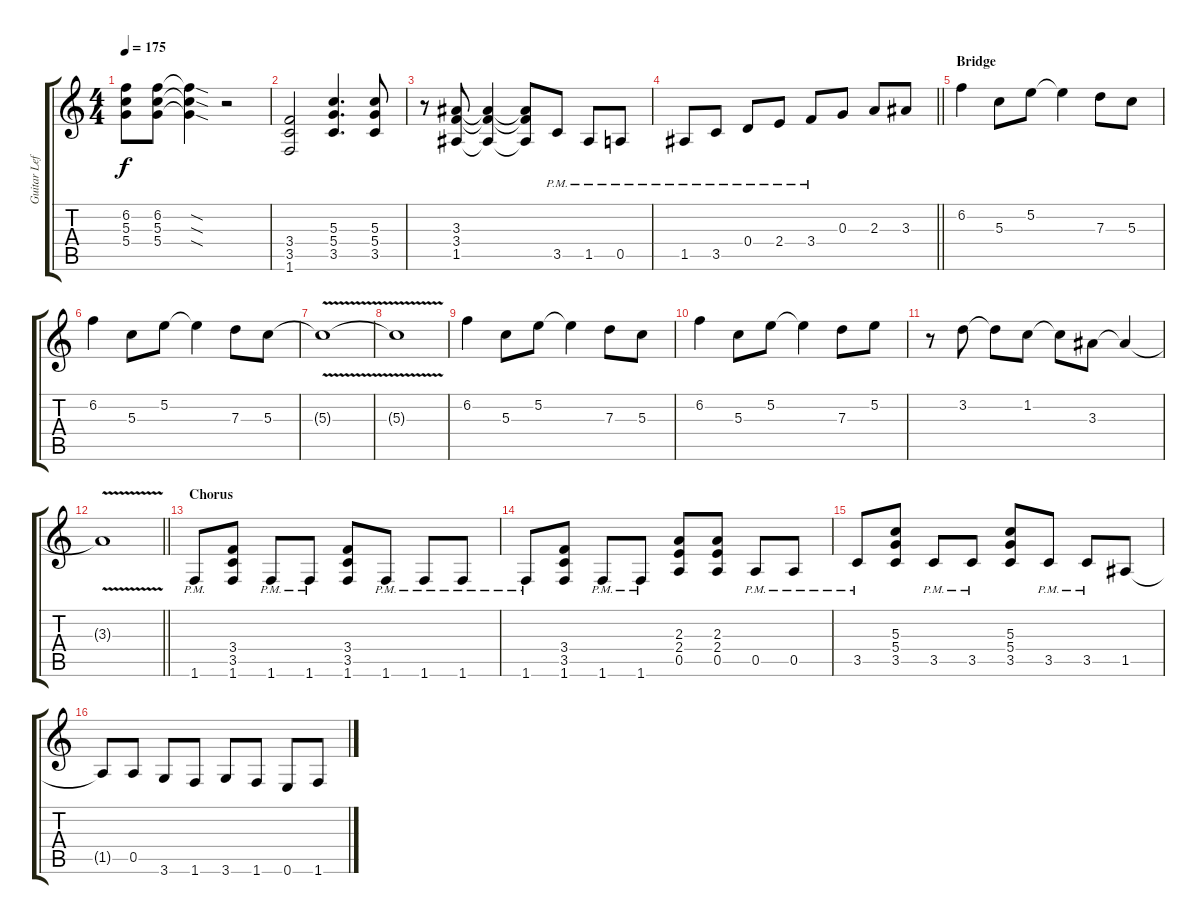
\track ("Guitar Left" "Guitar Lef") {instrument overdrivenguitar}
\staff {score tabs}
\tuning (E4 B3 G3 D3 A2 E2) {hide}
\ts (4 4)
\tempo 175
\clef g2
\ks c
(6.2 5.3 5.4).8{dy f} (6.2 5.3 5.4).8 (6.2{sod t} 5.3{sod t} 5.4{sod t}).4 r.2 |
(3.4 3.5 1.6).2 (5.3 5.4 3.5).4{d} (5.3 5.4 3.5).8 |
r.8 (3.3 3.4 1.5).8 (3.3{t} 3.4{t} 1.5{t}).4 (3.3{t} 3.4{t} 1.5{t}).8 3.5{pm}.8 1.5{pm}.8 0.5{pm}.8 |
\barLineRight lightlight
1.5{pm}.8 3.5{pm}.8 0.4{pm}.8 2.4{pm}.8 3.4{pm}.8 0.3.8 2.3.8 3.3.8 |
\section ("" "Bridge")
6.2.4 5.3.8 5.2.8 5.2{t}.4 7.3.8 5.3.8 |
6.2.4 5.3.8 5.2.8 5.2{t}.4 7.3.8 5.3.8 |
5.3{v t}.1 |
5.3{t}.1 |
6.2.4 5.3.8 5.2.8 5.2{t}.4 7.3.8 5.3.8 |
6.2.4 5.3.8 5.2.8 5.2{t}.4 7.3.8 5.2.8 |
r.8 3.2.8 3.2{t}.8 1.2.8 1.2{t}.8 3.3.8 3.3{t}.4 |
\barLineRight lightlight
3.3{v t}.1 |
\section ("" "Chorus")
1.6{pm}.8 (3.4 3.5 1.6).8 1.6{pm}.8 1.6{pm}.8 (3.4 3.5 1.6).8 1.6{pm}.8 1.6{pm}.8 1.6{pm}.8 |
1.6{pm}.8 (3.4 3.5 1.6).8 1.6{pm}.8 1.6{pm}.8 (2.3 2.4 0.5).8 (2.3 2.4 0.5).8 0.5{pm}.8 0.5{pm}.8 |
3.5{pm}.8 (5.3 5.4 3.5).8 3.5{pm}.8 3.5{pm}.8 (5.3 5.4 3.5).8 3.5{pm}.8 3.5{pm}.8 1.5.8 |
1.5{t}.8 0.5.8 3.6.8 1.6.8 3.6.8 1.6.8 0.6.8 1.6.8
